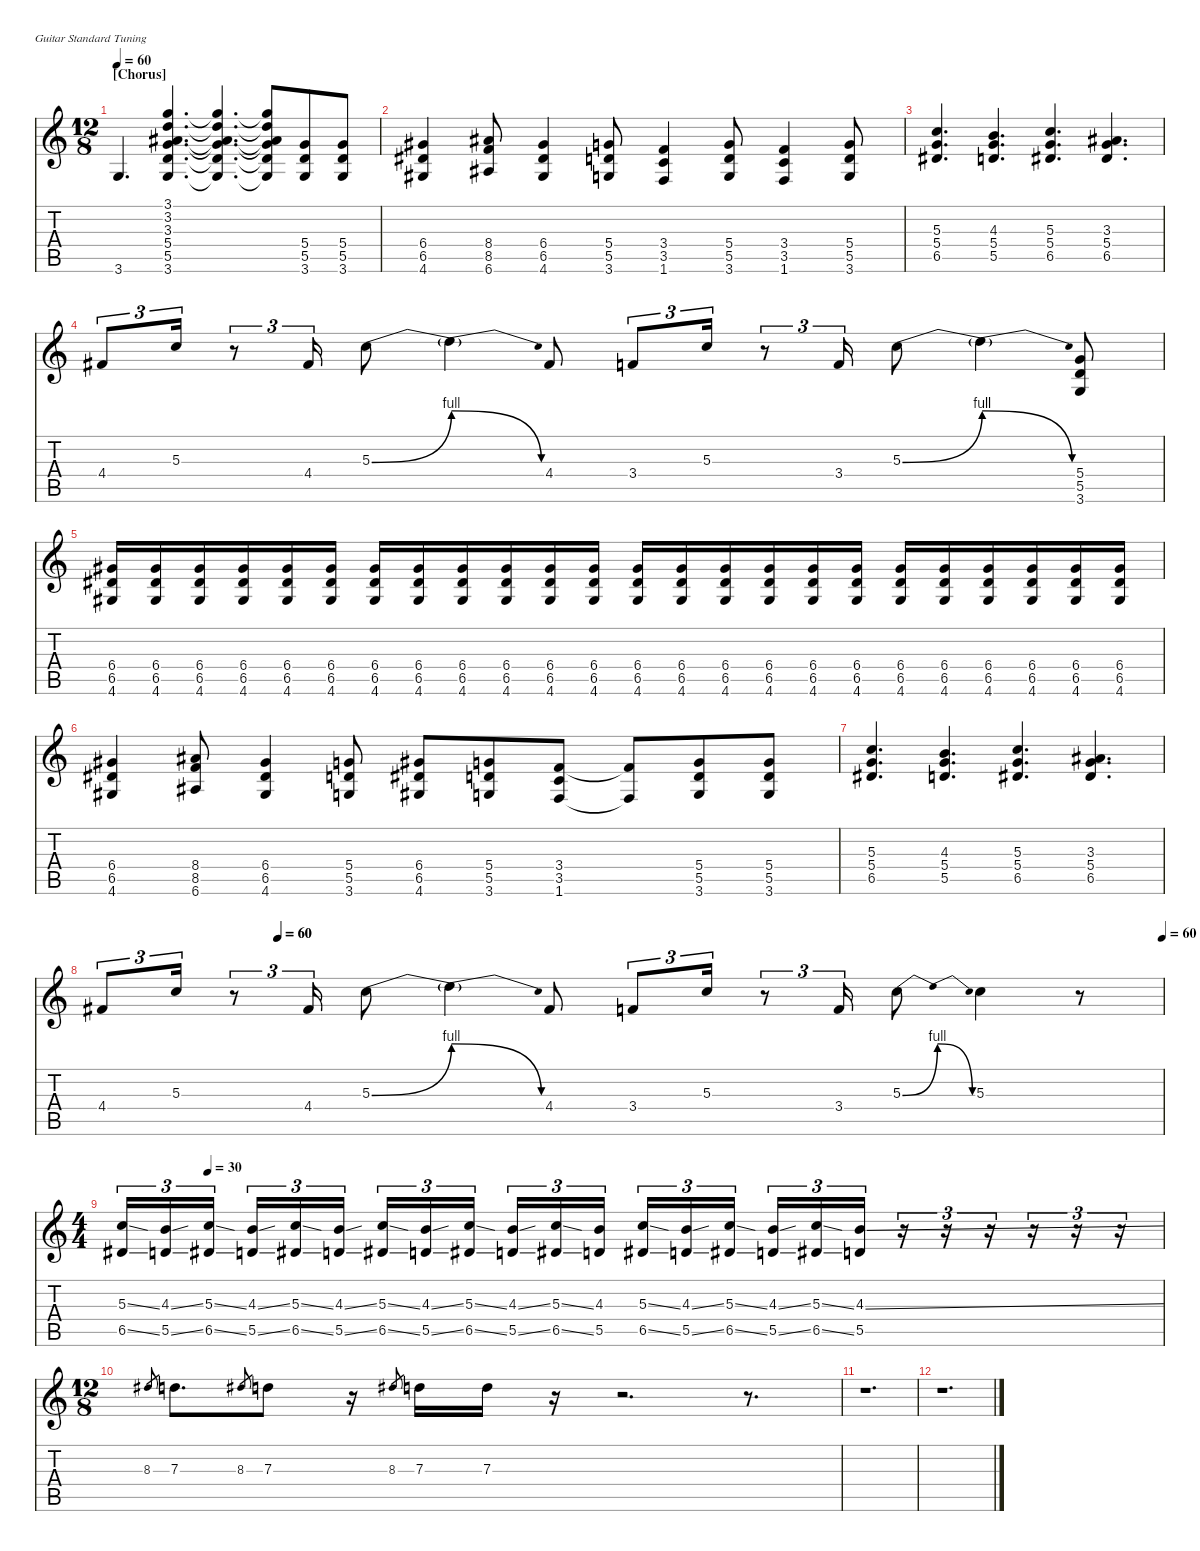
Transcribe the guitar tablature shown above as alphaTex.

\defaultSystemsLayout 4
\hideDynamics
\bracketExtendMode nobrackets
\singleTrackTrackNamePolicy hidden
\multiTrackTrackNamePolicy hidden
\otherSystemsTrackNameOrientation horizontal
\track ("OverDub" "od.guit.") {mute instrument overdrivenguitar}
\staff {score tabs}
\tuning (E4 B3 G3 D3 A2 E2)
\ts (12 8)
\section ("" "[Chorus]")
\tempo 60
\clef g2
\ks c
3.6.4{d dy ff beam Up} (3.1 3.2 3.3{acc #} 5.4 5.5 3.6).4{d beam Up} (3.1{t} 3.2{t} 3.3{t acc #} 5.4{t} 5.5{t} 3.6{t}).4{d beam Up} (3.1{t} 3.2{t} 3.3{t acc #} 5.4{t} 5.5{t} 3.6{t}).8{beam Up} (5.4 5.5 3.6).8{beam Up} (5.4 5.5 3.6).8{beam Up} |
(6.4{acc #} 6.5{acc #} 4.6{acc #}).4{beam Up} (8.4{acc #} 8.5 6.6{acc #}).8{beam Up} (6.4{acc #} 6.5{acc #} 4.6{acc #}).4{beam Up} (5.4 5.5 3.6).8{beam Up} (3.4 3.5 1.6).4{beam Up} (5.4 5.5 3.6).8{beam Up} (3.4 3.5 1.6).4{beam Up} (5.4 5.5 3.6).8{beam Up} |
(5.3 5.4 6.5{acc #}).4{d dy mp beam Up} (4.3 5.4 5.5).4{d dy mf beam Up} (5.3 5.4 6.5{acc #}).4{d dy f beam Up} (3.3{acc #} 5.4 6.5{acc #}).4{d dy mp beam Up} |
4.4{acc #}.8{tu (3 2) dy f beam Up} 5.3.16{tu (3 2) dy mf beam Up} r.8{tu (3 2) beam Up} 4.4{acc #}.16{tu (3 2) dy f beam Up} 5.3{be (bend 0 0 60 4)}.8{dy mf beam Down} 5.3{be (release 0 4 60 0) t}.4{dy f beam Down} 4.4{acc #}.8{beam Up} 3.4.8{tu (3 2) beam Up} 5.3.16{tu (3 2) dy mf beam Up} r.8{tu (3 2) beam Up} 3.4.16{tu (3 2) dy f beam Up} 5.3{be (bend 0 0 60 4)}.8{dy mf beam Down} 5.3{be (release 0 4 60 0) t}.4{dy f beam Down} (5.4 5.5 3.6).8{beam Up} |
(6.4{acc #} 6.5{acc #} 4.6{acc #}).16{dy ff beam Up} (6.4{acc #} 6.5{acc #} 4.6{acc #}).16{beam Up} (6.4{acc #} 6.5{acc #} 4.6{acc #}).16{beam Up} (6.4{acc #} 6.5{acc #} 4.6{acc #}).16{beam Up} (6.4{acc #} 6.5{acc #} 4.6{acc #}).16{beam Up} (6.4{acc #} 6.5{acc #} 4.6{acc #}).16{beam Up} (6.4{acc #} 6.5{acc #} 4.6{acc #}).16{beam Up} (6.4{acc #} 6.5{acc #} 4.6{acc #}).16{beam Up} (6.4{acc #} 6.5{acc #} 4.6{acc #}).16{beam Up} (6.4{acc #} 6.5{acc #} 4.6{acc #}).16{beam Up} (6.4{acc #} 6.5{acc #} 4.6{acc #}).16{beam Up} (6.4{acc #} 6.5{acc #} 4.6{acc #}).16{beam Up} (6.4{acc #} 6.5{acc #} 4.6{acc #}).16{beam Up} (6.4{acc #} 6.5{acc #} 4.6{acc #}).16{beam Up} (6.4{acc #} 6.5{acc #} 4.6{acc #}).16{beam Up} (6.4{acc #} 6.5{acc #} 4.6{acc #}).16{beam Up} (6.4{acc #} 6.5{acc #} 4.6{acc #}).16{beam Up} (6.4{acc #} 6.5{acc #} 4.6{acc #}).16{beam Up} (6.4{acc #} 6.5{acc #} 4.6{acc #}).16{beam Up} (6.4{acc #} 6.5{acc #} 4.6{acc #}).16{beam Up} (6.4{acc #} 6.5{acc #} 4.6{acc #}).16{beam Up} (6.4{acc #} 6.5{acc #} 4.6{acc #}).16{beam Up} (6.4{acc #} 6.5{acc #} 4.6{acc #}).16{beam Up} (6.4{acc #} 6.5{acc #} 4.6{acc #}).16{beam Up} |
(6.4{acc #} 6.5{acc #} 4.6{acc #}).4{beam Up} (8.4{acc #} 8.5 6.6{acc #}).8{beam Up} (6.4{acc #} 6.5{acc #} 4.6{acc #}).4{beam Up} (5.4 5.5 3.6).8{beam Up} (6.4{acc #} 6.5{acc #} 4.6{acc #}).8{beam Up} (5.4 5.5 3.6).8{beam Up} (3.4 3.5 1.6).8{beam Up} (3.4{t} 1.6{t}).8{beam Up} (5.4 5.5 3.6).8{beam Up} (5.4 5.5 3.6).8{beam Up} |
(5.3 5.4 6.5{acc #}).4{d dy mp beam Up} (4.3 5.4 5.5).4{d dy mf beam Up} (5.3 5.4 6.5{acc #}).4{d dy f beam Up} (3.3{acc #} 5.4 6.5{acc #}).4{d dy mp beam Up} |
\tempo (60 0.166567)
\tempo (60 0.166667)
\tempo (60 1)
4.4{acc #}.8{tu (3 2) dy f beam Up} 5.3.16{tu (3 2) dy mf beam Up} r.8{tu (3 2) beam Up} 4.4{acc #}.16{tu (3 2) dy f beam Up} 5.3{be (bend 0 0 60 4)}.8{dy mf beam Down} 5.3{be (release 0 4 60 0) t}.4{dy f beam Down} 4.4{acc #}.8{beam Up} 3.4.8{tu (3 2) beam Up} 5.3.16{tu (3 2) dy mf beam Up} r.8{tu (3 2) beam Up} 3.4.16{tu (3 2) dy f beam Up} 5.3{be (bendrelease 0 0 15 4 30 4 45 0)}.8{dy mf beam Down} 5.3.4{dy f beam Down} r.8{beam Down} |
\ts (4 4)
\beaming (8 2 2 2 2)
\tempo (30 0.0833333)
(5.3{ss} 6.5{ss acc #}).16{tu (3 2) dy mf beam Up} (4.3{ss} 5.5{ss}).16{tu (3 2) beam Up} (5.3{ss} 6.5{ss acc #}).16{tu (3 2) beam Up} (4.3{ss} 5.5{ss}).16{tu (3 2) beam Up} (5.3{ss} 6.5{ss acc #}).16{tu (3 2) beam Up} (4.3{ss} 5.5{ss}).16{tu (3 2) beam Up} (5.3{ss} 6.5{ss acc #}).16{tu (3 2) beam Up} (4.3{ss} 5.5{ss}).16{tu (3 2) beam Up} (5.3{ss} 6.5{ss acc #}).16{tu (3 2) beam Up} (4.3{ss} 5.5{ss}).16{tu (3 2) beam Up} (5.3{ss} 6.5{ss acc #}).16{tu (3 2) beam Up} (4.3 5.5).16{tu (3 2) beam Up} (5.3{ss} 6.5{ss acc #}).16{tu (3 2) beam Up} (4.3{ss} 5.5{ss}).16{tu (3 2) beam Up} (5.3{ss} 6.5{ss acc #}).16{tu (3 2) beam Up} (4.3{ss} 5.5{ss}).16{tu (3 2) beam Up} (5.3{ss} 6.5{ss acc #}).16{tu (3 2) beam Up} (4.3{ss} 5.5).16{tu (3 2) beam Up} r.16{tu (3 2) beam Up} r.16{tu (3 2) beam Up} r.16{tu (3 2) beam Up} r.16{tu (3 2) beam Up} r.16{tu (3 2) beam Up} r.16{tu (3 2) beam Up} |
\ts (12 8)
\beaming (8 3 3 3 3)
8.3{acc #}.8{gr dy ppp beam Up} 7.3.8{d dy mp beam Down} 8.3{acc #}.8{gr dy ppp beam Up} 7.3.8{dy mf beam Down} r.16{beam Down} 8.3{acc #}.8{gr dy ppp beam Up} 7.3.16{dy pp beam Down} 7.3.16{dy mp beam Down} r.16{beam Down} r.2{d beam Down} r.8{d beam Down} |
r.1{d beam Down} |
r.1{d beam Down}
